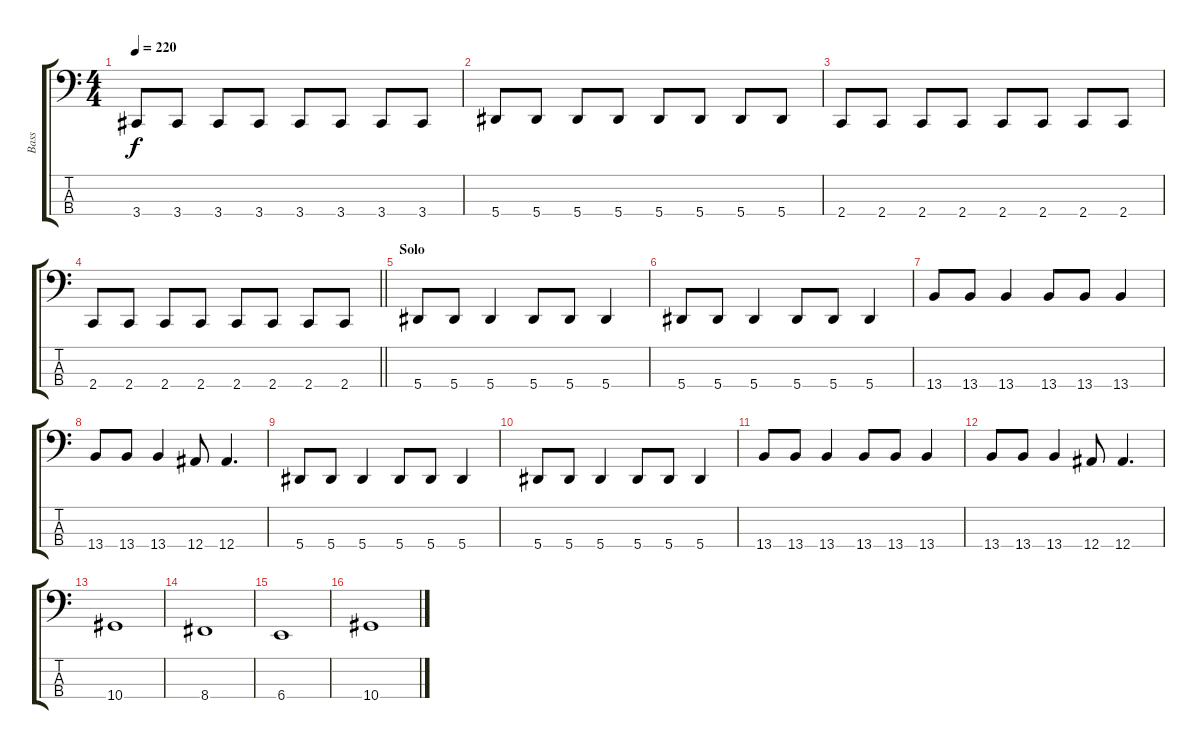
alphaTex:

\track ("Bass" "Bass") {instrument electricbassfinger}
\staff {score tabs}
\tuning (Eb2 Bb1 F1 Bb0) {hide}
\ts (4 4)
\tempo 220
\clef f4
\ks c
3.4.8{dy f} 3.4.8 3.4.8 3.4.8 3.4.8 3.4.8 3.4.8 3.4.8 |
5.4.8 5.4.8 5.4.8 5.4.8 5.4.8 5.4.8 5.4.8 5.4.8 |
2.4.8 2.4.8 2.4.8 2.4.8 2.4.8 2.4.8 2.4.8 2.4.8 |
\barLineRight lightlight
2.4.8 2.4.8 2.4.8 2.4.8 2.4.8 2.4.8 2.4.8 2.4.8 |
\section ("" "Solo")
5.4.8 5.4.8 5.4.4 5.4.8 5.4.8 5.4.4 |
5.4.8 5.4.8 5.4.4 5.4.8 5.4.8 5.4.4 |
13.4.8 13.4.8 13.4.4 13.4.8 13.4.8 13.4.4 |
13.4.8 13.4.8 13.4.4 12.4.8 12.4.4{d} |
5.4.8 5.4.8 5.4.4 5.4.8 5.4.8 5.4.4 |
5.4.8 5.4.8 5.4.4 5.4.8 5.4.8 5.4.4 |
13.4.8 13.4.8 13.4.4 13.4.8 13.4.8 13.4.4 |
13.4.8 13.4.8 13.4.4 12.4.8 12.4.4{d} |
10.4.1 |
8.4.1 |
6.4.1 |
10.4.1
